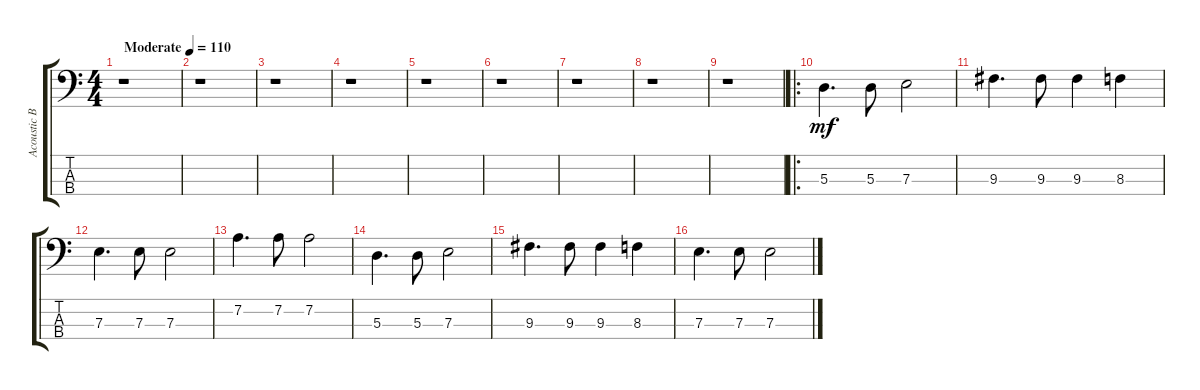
\track ("Acoustic Bass" "Acoustic B") {instrument acousticbass}
\staff {score tabs}
\tuning (G2 D2 A1 E1) {hide}
\ts (4 4)
\tempo (110 "Moderate")
\clef f4
\ks c
r.1{dy mf instrument acousticbass} |
r.1 |
r.1 |
r.1 |
r.1 |
r.1 |
r.1 |
r.1 |
r.1 |
\ro
5.3.4{d} 5.3.8 7.3.2 |
9.3.4{d} 9.3.8 9.3.4 8.3.4 |
7.3.4{d} 7.3.8 7.3.2 |
7.2.4{d} 7.2.8 7.2.2 |
5.3.4{d} 5.3.8 7.3.2 |
9.3.4{d} 9.3.8 9.3.4 8.3.4 |
7.3.4{d} 7.3.8 7.3.2
